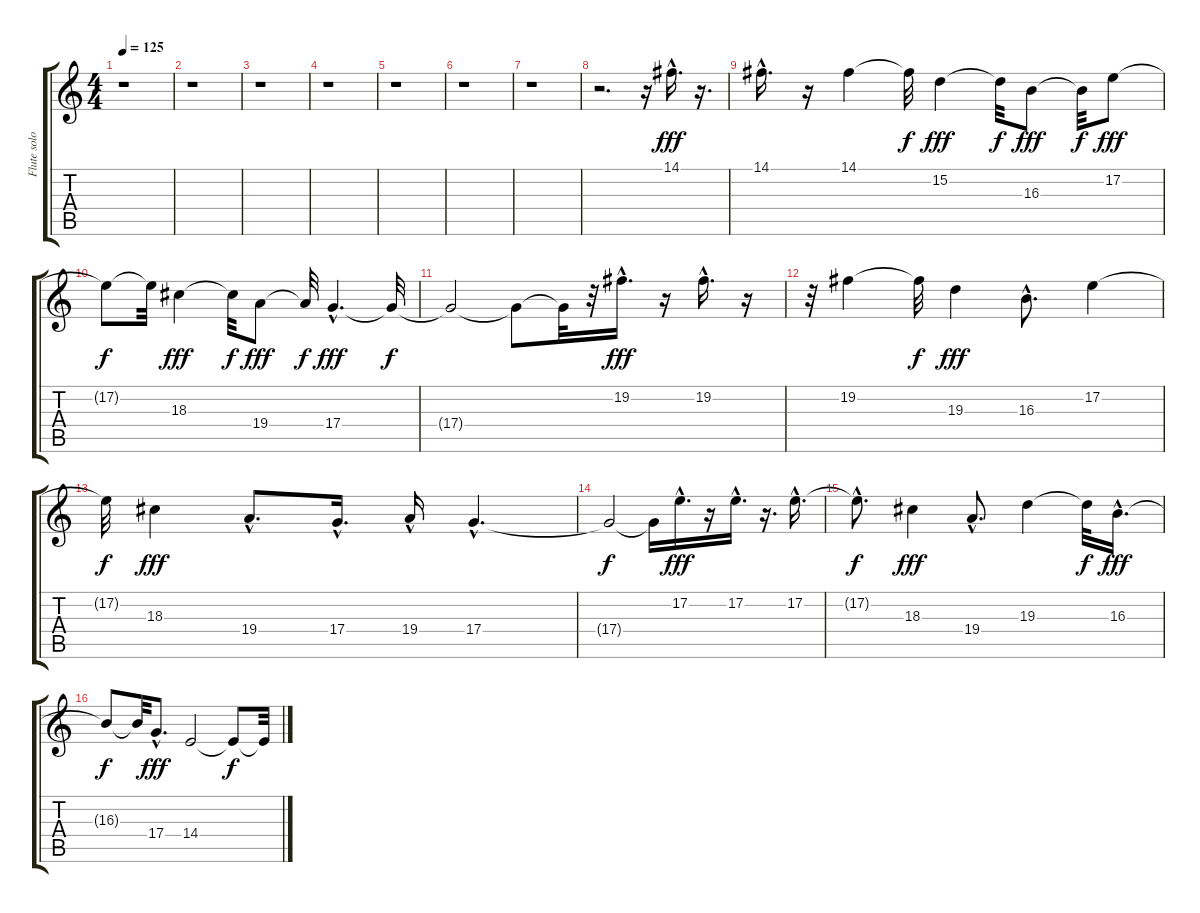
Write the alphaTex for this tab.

\track ("Flute solo" "Flute solo") {instrument flute}
\staff {score tabs}
\tuning (E4 B3 G3 D3 A2 E2) {hide}
\ts (4 4)
\tempo 125
\clef g2
\ks c
r.1{dy f} |
r.1 |
r.1 |
r.1 |
r.1 |
r.1 |
r.1 |
r.2{d} r.16 14.1{hac}.16{d dy fff} r.16{d} |
14.1{hac}.16{d} r.16 14.1.4 14.1{t}.32{dy f} 15.2.4{dy fff} 15.2{t}.32{dy f} 16.3.8{dy fff} 16.3{t}.32{dy f} 17.2.8{dy fff} |
17.2{t}.8{dy f} 17.2{t}.32 18.3.4{dy fff} 18.3{t}.32{dy f} 19.4.8{dy fff} 19.4{t}.32{dy f} 17.4{hac}.4{d dy fff} 17.4{t}.32{dy f} |
17.4{t}.2 17.4{t}.8 17.4{t}.32 r.32 19.2{hac}.16{d dy fff} r.16 19.2{hac}.16{d} r.16 |
r.32 19.2.4 19.2{t}.32{dy f} 19.3.4{dy fff} 16.3{hac}.8{d} 17.2.4 |
17.2{t}.32{dy f} 18.3.4{dy fff} 19.4{hac}.8{d} 17.4{hac}.16{d} 19.4{hac}.16 17.4{hac}.4{d} |
17.4{t}.2{dy f} 17.4{t}.16 17.2{hac}.16{d dy fff} r.16 17.2{hac}.16{d} r.16{d} 17.2{hac}.16{d} |
17.2{hac t}.8{d dy f} 18.3.4{dy fff} 19.4{hac}.8{d} 19.3.4 19.3{t}.32{dy f} 16.3{hac}.16{d dy fff} |
16.3{t}.8{dy f} 16.3{t}.32 17.4{hac}.8{d dy fff} 14.4.2 14.4{t}.8{dy f} 14.4{t}.32
